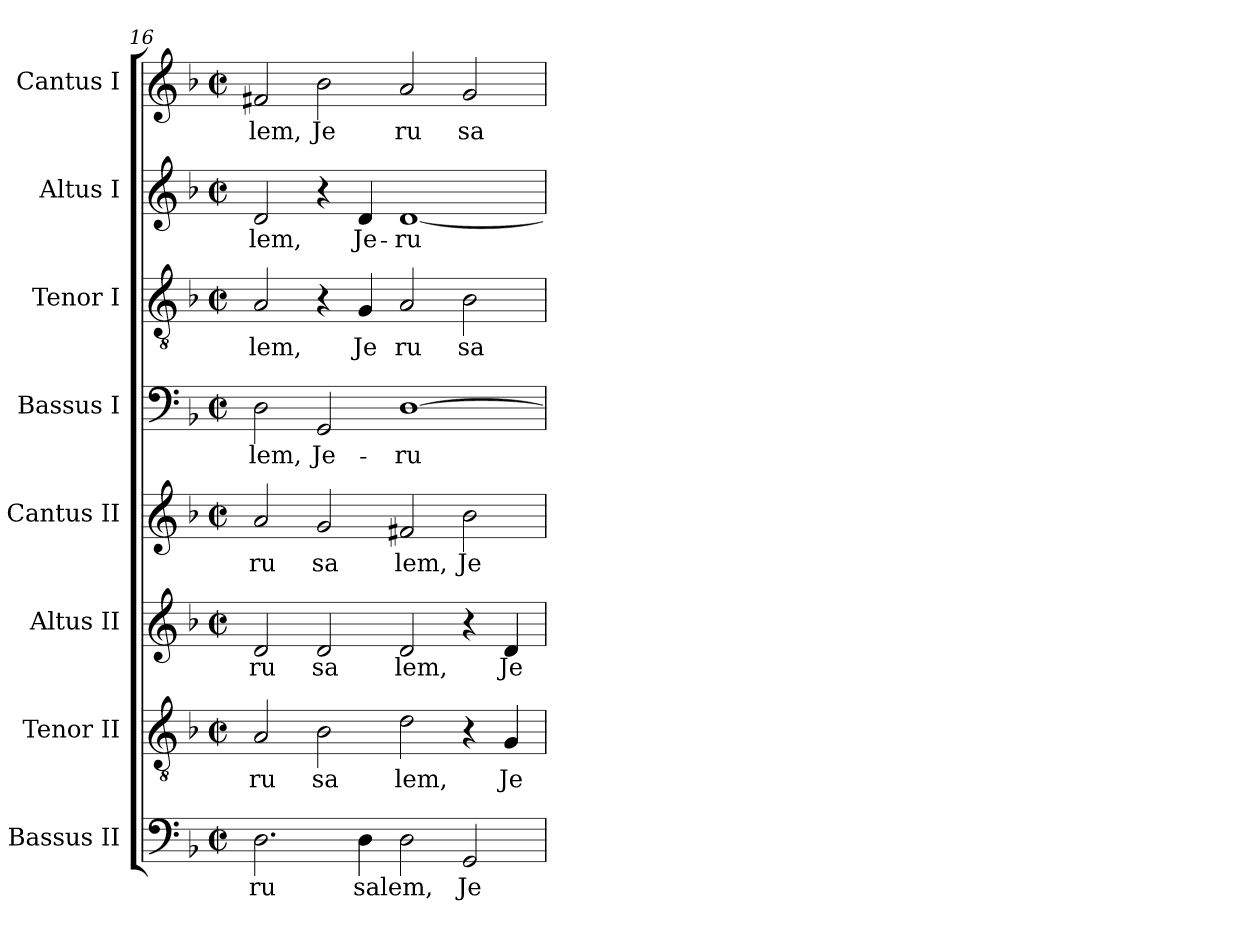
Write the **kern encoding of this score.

**kern	**text	**kern	**text	**kern	**text	**kern	**text	**kern	**text	**kern	**text	**kern	**text	**kern	**text
*part8	*part8	*part7	*part7	*part6	*part6	*part5	*part5	*part4	*part4	*part3	*part3	*part2	*part2	*part1	*part1
*staff8	*staff8	*staff7	*staff7	*staff6	*staff6	*staff5	*staff5	*staff4	*staff4	*staff3	*staff3	*staff2	*staff2	*staff1	*staff1
*I"Bassus II	*	*I"Tenor II	*	*I"Altus II	*	*I"Cantus II	*	*I"Bassus I	*	*I"Tenor I	*	*I"Altus I	*	*I"Cantus I	*
!!LO:PB:g=z
*clefF4	*	*clefGv2	*	*clefG2	*	*clefG2	*	*clefF4	*	*clefGv2	*	*clefG2	*	*clefG2	*
*k[b-]	*	*k[b-]	*	*k[b-]	*	*k[b-]	*	*k[b-]	*	*k[b-]	*	*k[b-]	*	*k[b-]	*
*F:	*	*F:	*	*F:	*	*F:	*	*F:	*	*F:	*	*F:	*	*F:	*
*M2/2	*	*M2/2	*	*M2/2	*	*M2/2	*	*M2/2	*	*M2/2	*	*M2/2	*	*M2/2	*
*met(c|)	*	*met(c|)	*	*met(c|)	*	*met(c|)	*	*met(c|)	*	*met(c|)	*	*met(c|)	*	*met(c|)	*
=16	=16	=16	=16	=16	=16	=16	=16	=16	=16	=16	=16	=16	=16	=16	=16
!	!LO:LY:b:cj	!	!LO:LY:b:cj	!	!LO:LY:b:cj	!	!LO:LY:b:cj	!	!LO:LY:b:cj	!	!LO:LY:b:cj	!	!LO:LY:b:cj	!	!LO:LY:b:cj
2.D\	-ru	2A/	ru	2d/	ru	2a/	ru	2D\	-lem,	2A/	lem,	2d/	-lem,	2f#X/	lem,
!	!	!	!LO:LY:b:cj	!	!LO:LY:b:cj	!	!LO:LY:b:cj	!	!LO:LY:b:cj	!	!	!	!	!	!LO:LY:b:cj
.	.	2B-\	sa	2d/	sa	2g/	sa	2GG/	Je-	4r	.	4r	.	2b-\	Je
!	!LO:LY:b	!	!	!	!	!	!	!	!	!	!LO:LY:b:cj	!	!LO:LY:b:cj	!	!
4D\	salem,	.	.	.	.	.	.	.	.	4G/	Je	4d/	Je-	.	.
!	!	!	!LO:LY:b:cj	!	!LO:LY:b:cj	!	!LO:LY:b:cj	!	!LO:LY:b:cj	!	!LO:LY:b:cj	!	!LO:LY:b:cj	!	!LO:LY:b:cj
2D\	.	2d\	lem,	2d/	lem,	2f#X/	lem,	[>1D	-ru-	2A/	ru	[<1d	-ru-	2a/	ru
!	!LO:LY:b:cj	!	!	!	!	!	!LO:LY:b:cj	!	!	!	!LO:LY:b:cj	!	!	!	!LO:LY:b:cj
2GG/	Je	4r	.	4r	.	2b-\	Je	.	.	2B-\	sa	.	.	2g/	sa
!	!	!	!LO:LY:b:cj	!	!LO:LY:b:cj	!	!	!	!	!	!	!	!	!	!
.	.	4G/	Je	4d/	Je	.	.	.	.	.	.	.	.	.	.
=	=	=	=	=	=	=	=	=	=	=	=	=	=	=	=
*-	*-	*-	*-	*-	*-	*-	*-	*-	*-	*-	*-	*-	*-	*-	*-
